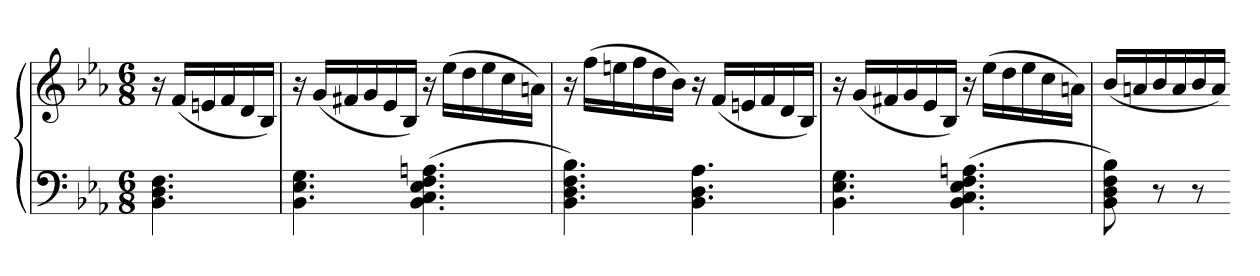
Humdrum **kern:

**kern	**kern
*part1	*part1
*staff2	*staff1
*clefF4	*clefG2
*k[b-e-a-]	*k[b-e-a-]
*E-:	*E-:
*M6/8	*M6/8
=	=
4.BB- 4.D 4.F	16r
.	(16fLL
.	16en
.	16f
.	16d
.	16B-JJ)
=29	=29
4.BB- 4.E- 4.G	16r
.	(16gLL
.	16f#X
.	16g
.	16e-
.	16B-JJ)
(4.BB- 4.C 4.E- 4.F 4.An	16r
.	(16ee-LL
.	16dd
.	16ee-
.	16cc
.	16anJJ)
=30	=30
4.BB- 4.D 4.F 4.B-)	16r
.	(16ffLL
.	16een
.	16ff
.	16dd
.	16b-JJ)
4.BB- 4.D 4.A-	16r
.	(16fLL
.	16en
.	16f
.	16d
.	16B-JJ)
=31	=31
4.BB- 4.E- 4.G	16r
.	(16gLL
.	16f#X
.	16g
.	16e-
.	16B-JJ)
(4.BB- 4.C 4.E- 4.F 4.An	16r
.	(16ee-LL
.	16dd
.	16ee-
.	16cc
.	16anJJ)
=32	=32
8BB- 8D 8F 8B-)	(16b-LL
.	16an
8r	16b-
.	16a
8r	16b-
.	16aJJ)
=-	=-
*-	*-
